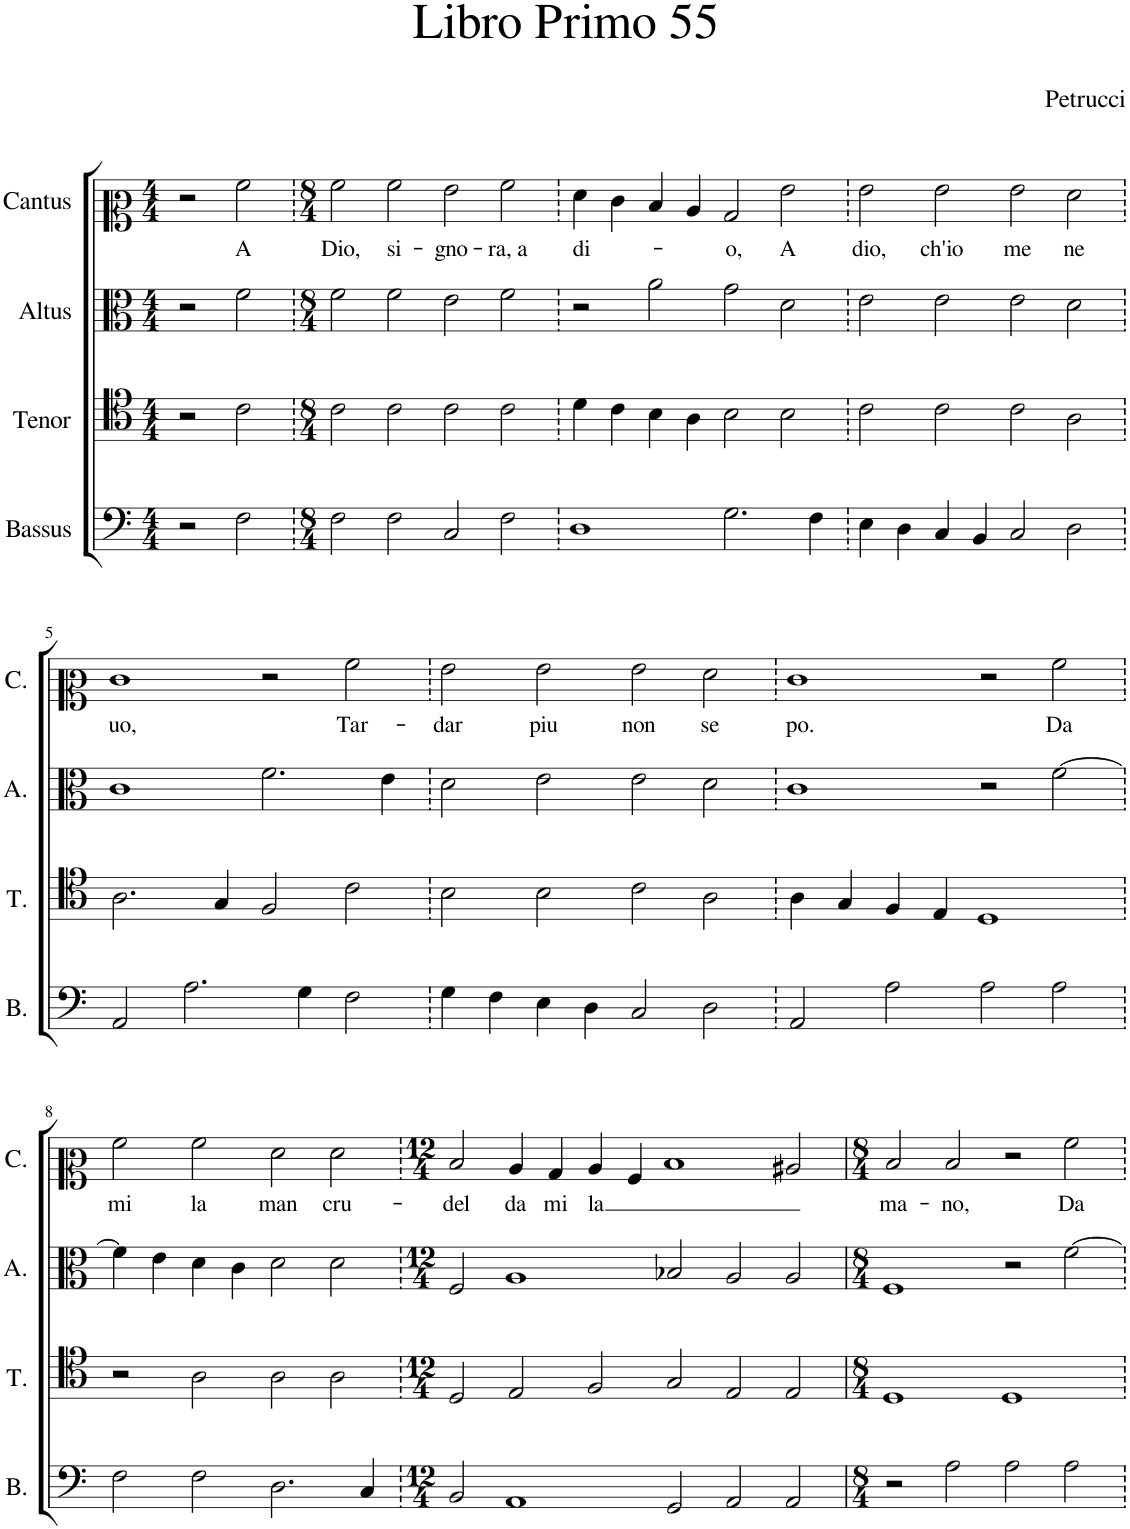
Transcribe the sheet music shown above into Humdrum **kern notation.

**kern	**kern	**kern	**kern	**text
*part4	*part3	*part2	*part1	*part1
*staff4	*staff3	*staff2	*staff1	*staff1
*I"Bassus	*I"Tenor	*I"Altus	*I"Cantus	*
*I'B.	*I'T.	*I'A.	*I'C.	*
*clefF4	*clefC4	*clefC3	*clefC2	*
*k[]	*k[]	*k[]	*k[]	*
*M4/4	*M4/4	*M4/4	*M4/4	*
=1	=1	=1	=1	=1
2r	2r	2r	2r	.
!	!	!	!	!LO:LY:b
2F\	2c\	2f\	2a\	A
=2	=2	=2	=2	=2
*M8/4	*M8/4	*M8/4	*M8/4	*
!	!	!	!	!LO:LY:b
2F\	2c\	2f\	2a\	Dio,
!	!	!	!	!LO:LY:b
2F\	2c\	2f\	2a\	si-
!	!	!	!	!LO:LY:b
2C/	2c\	2e\	2g\	-gno-
!	!	!	!	!LO:LY:b
2F\	2c\	2f\	2a\	-ra, a
=3	=3	=3	=3	=3
!	!	!	!	!LO:LY:b
1D	4d\	2r	4f\	di-
.	4c\	.	4e\	.
.	4B\	2a\	4d/	.
.	4A\	.	4c/	.
!	!	!	!	!LO:LY:b
2.G\	2B\	2g\	2B/	-o,
!	!	!	!	!LO:LY:b
.	2B\	2d\	2g\	A
4F\	.	.	.	.
=4	=4	=4	=4	=4
!	!	!	!	!LO:LY:b
4E\	2c\	2e\	2g\	dio,
4D\	.	.	.	.
!	!	!	!	!LO:LY:b
4C/	2c\	2e\	2g\	ch'io
4BB/	.	.	.	.
!	!	!	!	!LO:LY:b
2C/	2c\	2e\	2g\	me
!	!	!	!	!LO:LY:b
2D\	2A\	2d\	2f\	ne
!!LO:LB:g=z
=5	=5	=5	=5	=5
!	!	!	!	!LO:LY:b
2AA/	2.A\	1c	1e	uo,
2.A\	.	.	.	.
.	4G/	.	.	.
.	2F/	2.f\	2r	.
4G\	.	.	.	.
!	!	!	!	!LO:LY:b
2F\	2c\	.	2a\	Tar-
.	.	4e\	.	.
=6	=6	=6	=6	=6
!	!	!	!	!LO:LY:b
4G\	2B\	2d\	2g\	-dar
4F\	.	.	.	.
!	!	!	!	!LO:LY:b
4E\	2B\	2e\	2g\	piu
4D\	.	.	.	.
!	!	!	!	!LO:LY:b
2C/	2c\	2e\	2g\	non
!	!	!	!	!LO:LY:b
2D\	2A\	2d\	2f\	se
=7	=7	=7	=7	=7
!	!	!	!	!LO:LY:b
2AA/	4A\	1c	1e	po.
.	4G/	.	.	.
2A\	4F/	.	.	.
.	4E/	.	.	.
2A\	1D	2r	2r	.
!	!	!	!	!LO:LY:b
2A\	.	[2f\	2a\	Da
!!LO:LB:g=z
=8	=8	=8	=8	=8
!	!	!	!	!LO:LY:b
2F\	2r	4f\]	2a\	mi
.	.	4e\	.	.
!	!	!	!	!LO:LY:b
2F\	2A\	4d\	2a\	la
.	.	4c\	.	.
!	!	!	!	!LO:LY:b
2.D\	2A\	2d\	2f\	man
!	!	!	!	!LO:LY:b
.	2A\	2d\	2f\	cru-
4C/	.	.	.	.
=9	=9	=9	=9	=9
*M12/4	*M12/4	*M12/4	*M12/4	*
!	!	!	!	!LO:LY:b
2BB/	2D/	2F/	2d/	-del
!	!	!	!	!LO:LY:b
1AA	2E/	1A	4c/	da
!	!	!	!	!LO:LY:b
.	.	.	4B/	mi
!	!	!	!	!LO:LY:b
.	2F/	.	4c/	la
.	.	.	4A/	.
2GG/	2G/	2B-X/	1d	.
2AA/	2E/	2A/	.	.
2AA/	2E/	2A/	2c#X/	.
=10	=10	=10	=10	=10
*M8/4	*M8/4	*M8/4	*M8/4	*
!	!	!	!	!LO:LY:b
2r	1D	1F	2d/	ma-
!	!	!	!	!LO:LY:b
2A\	.	.	2d/	-no,
2A\	1D	2r	2r	.
!	!	!	!	!LO:LY:b
2A\	.	[2f\	2a\	Da
=	=	=	=	=
*-	*-	*-	*-	*-
